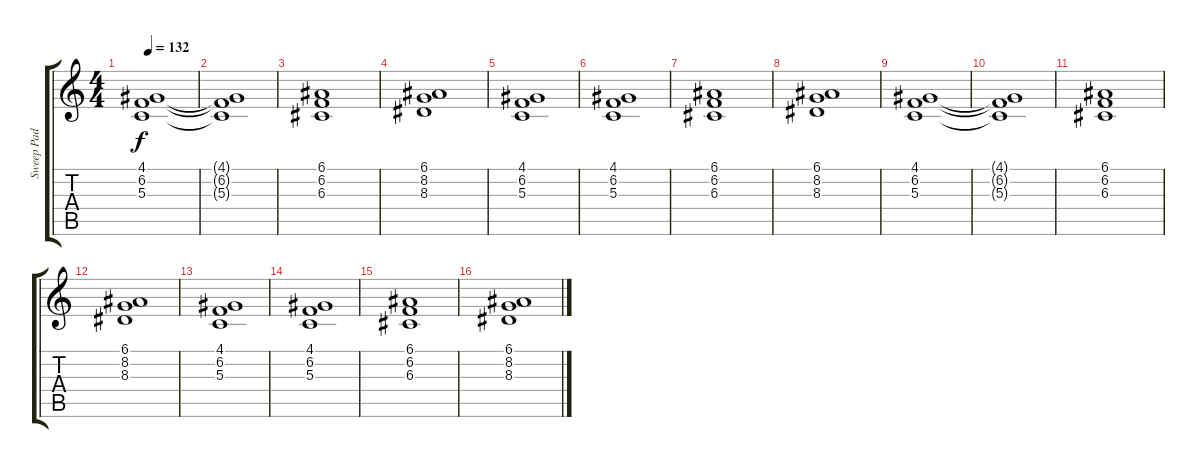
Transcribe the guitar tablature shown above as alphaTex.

\track ("Sweep Pad" "Sweep Pad") {instrument pad8sweep}
\staff {score tabs}
\tuning (E4 B3 G3 D3 A2 E2) {hide}
\ts (4 4)
\tempo 132
\clef g2
\ks c
(4.1 6.2 5.3).1{dy f} |
(4.1{t} 6.2{t} 5.3{t}).1 |
(6.1 6.2 6.3).1 |
(6.1 8.2 8.3).1 |
(4.1 6.2 5.3).1 |
(4.1 6.2 5.3).1 |
(6.1 6.2 6.3).1 |
(6.1 8.2 8.3).1 |
(4.1 6.2 5.3).1 |
(4.1{t} 6.2{t} 5.3{t}).1 |
(6.1 6.2 6.3).1 |
(6.1 8.2 8.3).1 |
(4.1 6.2 5.3).1 |
(4.1 6.2 5.3).1 |
(6.1 6.2 6.3).1 |
(6.1 8.2 8.3).1
